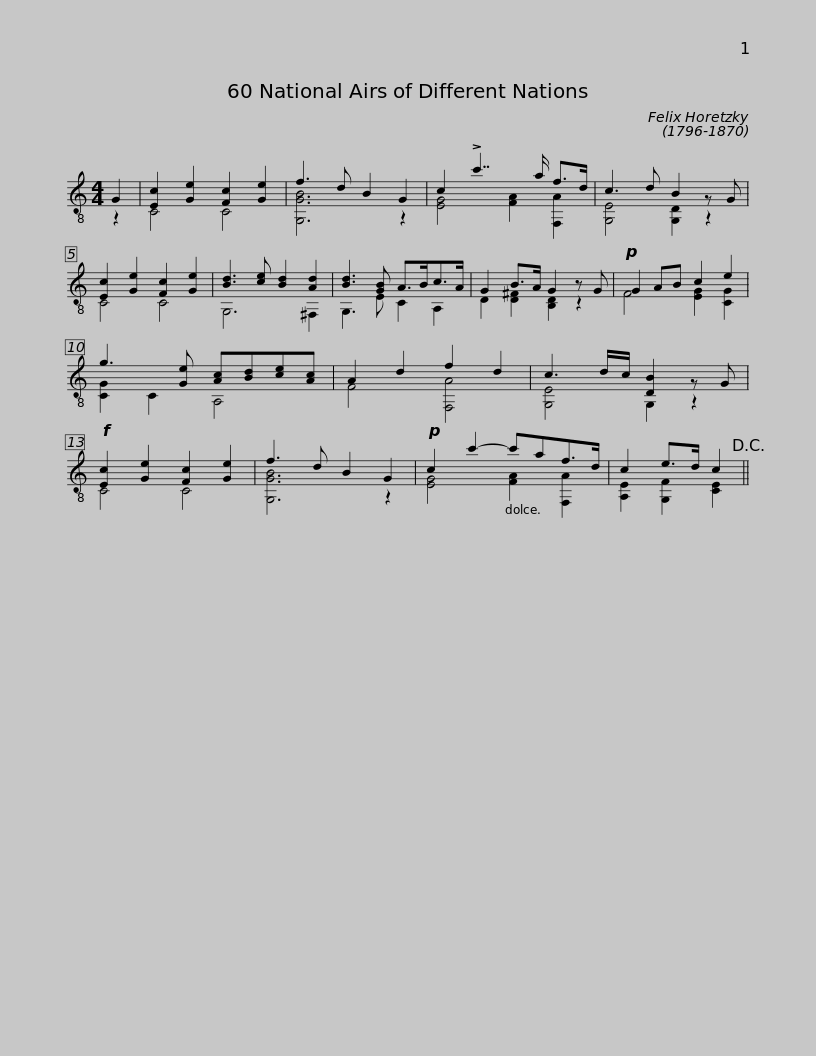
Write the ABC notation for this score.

X:1
%%score ( 1 2 )
L:1/8
M:4/4
I:linebreak $
K:C
V:1 treble-8
V:2 treble-8
V:1
 G2 | [Ec]2 [Ge]2 [Fc]2 [Ge]2 | f3 d B2 G2 | c2 !>!c'7/2 a/ f>d | c3 d B2 z G |$ %5
 [Ec]2 [Ge]2 [Fc]2 [Ge]2 | [Bd]3 [ce] [Bd]2 [Ad]2 | [Bd]3 [GB] A>Bc>A | G2 B>A G2 z G |$!p! G2 AB c2 e2 | %10
 g3 [Ge] [Ac][Bd][ce][Ac] | A2 d2 f2 d2 | c3 d/c/ [DB]2 z G |$!f! [Ec]2 [Ge]2 [Fc]2 [Ge]2 | f3 d B2 G2 | %15
!p! c2 c'2- c'af>d | c2 e>d c2!D.C.! || %17
V:2
 z2 | C4 C4 | [G,GB]6 z2 | [EG]4 [FA]2 [F,A]2 | [G,E]4 [G,D]2 z2 |$ %5
 C4 C4 | G,6 ^F,2 | G,3 E C2 A,2 | D2 [D^F]2 [B,D]2 z2 |$ F4 [EG]2 [CG]2 | %10
 [CG]2 C2 A,4 | F4 [F,A]4 | [G,E]4 G,2 z2 |$ C4 C4 | [G,GB]6 z2 | %15
 [EG]4 [FA]2 [F,A]2 | [A,E]2 [G,F]2 [CE]2 || %17
